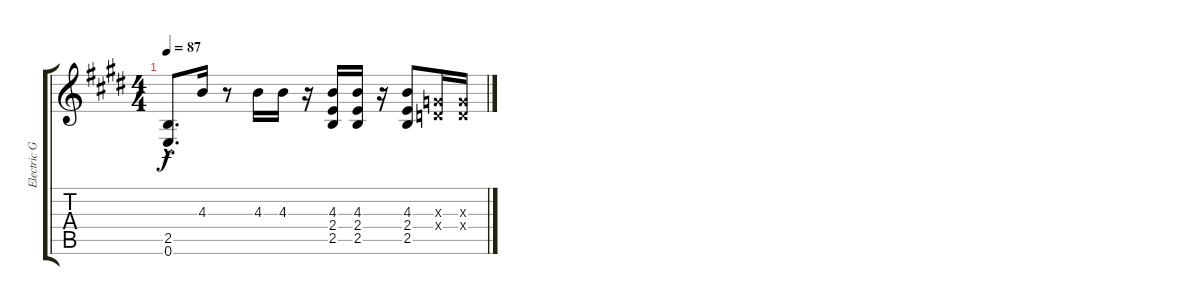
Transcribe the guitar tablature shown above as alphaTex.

\track ("Electric Guitar" "Electric G") {instrument distortionguitar}
\staff {score tabs}
\tuning (E4 B3 G3 D3 A2 E2) {hide}
\ts (4 4)
\tempo 87
\clef g2
\ks e
(2.5{hac} 0.6{hac}).8{d dy f} 4.3.16 r.8 4.3.16 4.3.16 r.16 (4.3 2.4 2.5).16 (4.3 2.4 2.5).16 r.16 (4.3 2.4 2.5).8 (0.3{x} 0.4{x}).16 (0.3{x} 0.4{x}).16
